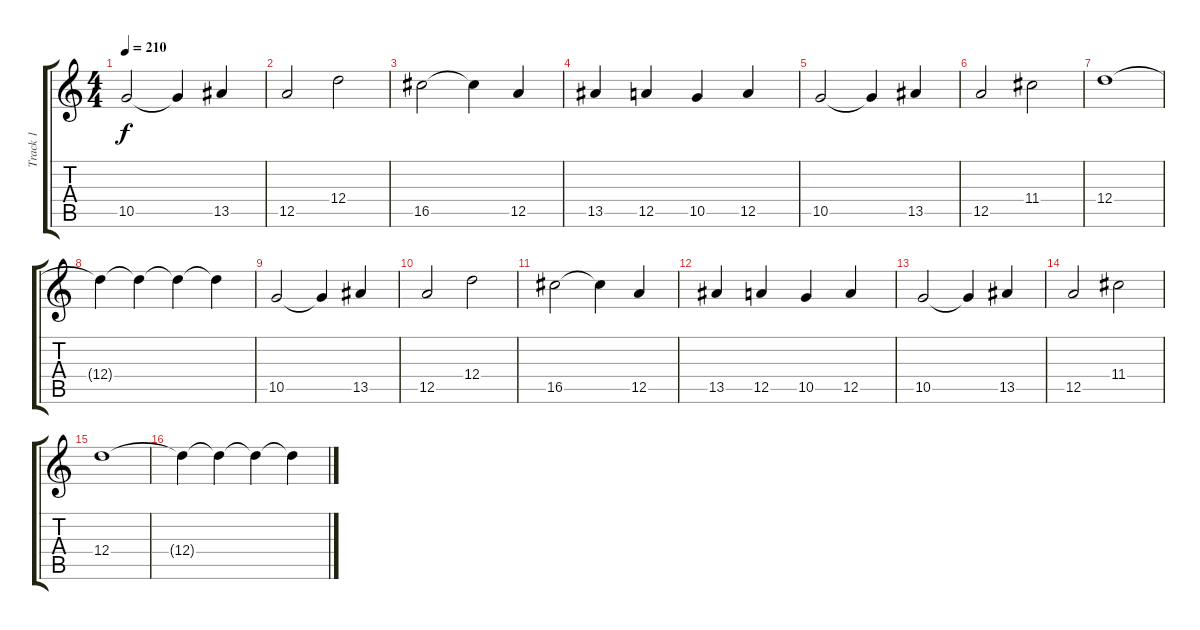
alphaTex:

\track ("Track 1" "Track 1") {instrument overdrivenguitar}
\staff {score tabs}
\tuning (E4 B3 G3 D3 A2 D2) {hide}
\ts (4 4)
\tempo 210
\clef g2
\ks c
10.5.2{dy f} 10.5{t}.4 13.5.4 |
12.5.2 12.4.2 |
16.5.2 16.5{t}.4 12.5.4 |
13.5.4 12.5.4 10.5.4 12.5.4 |
10.5.2 10.5{t}.4 13.5.4 |
12.5.2 11.4.2 |
12.4.1 |
12.4{t}.4 12.4{t}.4 12.4{t}.4 12.4{t}.4 |
10.5.2 10.5{t}.4 13.5.4 |
12.5.2 12.4.2 |
16.5.2 16.5{t}.4 12.5.4 |
13.5.4 12.5.4 10.5.4 12.5.4 |
10.5.2 10.5{t}.4 13.5.4 |
12.5.2 11.4.2 |
12.4.1 |
12.4{t}.4 12.4{t}.4 12.4{t}.4 12.4{t}.4
